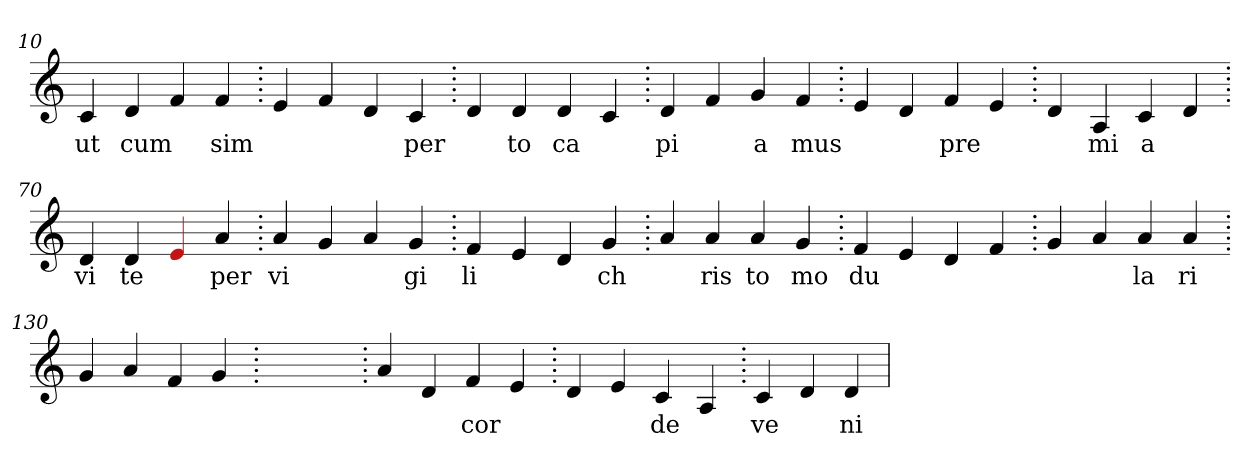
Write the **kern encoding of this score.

**kern	**text
*part1	*part1
*staff1	*staff1
*clefG2	*
=10.	=10.
4c	ut
4d	cum
4f	.
4f	sim
=20.	=20.
4e	.
4f	.
4d	.
4c	per
=30.	=30.
4d	.
4d	to
4d	ca
4c	.
=40.	=40.
4d	pi
4f	.
4g	a
4f	mus
=50.	=50.
4e	.
4d	.
4f	pre
4e	.
=60.	=60.
4d	.
4A	mi
4c	a
4d	.
=70.	=70.
4d	vi
4d	te
4Re	.
4a	per
=80.	=80.
4a	vi
4g	.
4a	.
4g	gi
=90.	=90.
4f	li
4e	.
4d	.
4g	ch
=100.	=100.
4a	.
4a	ris
4a	to
4g	mo
=110.	=110.
4f	du
4e	.
4d	.
4f	.
=120.	=120.
4g	.
4a	.
4a	la
4a	ri
=130.	=130.
4g	.
4a	.
4f	.
4g	.
=140.	=140.
1ryy	.
=140.	=140.
4a	.
4d	.
4f	cor
4e	.
=150.	=150.
4d	.
4e	.
4c	de
4A	.
=160.	=160.
4c	ve
4d	.
4d	ni
=	=
*-	*-
